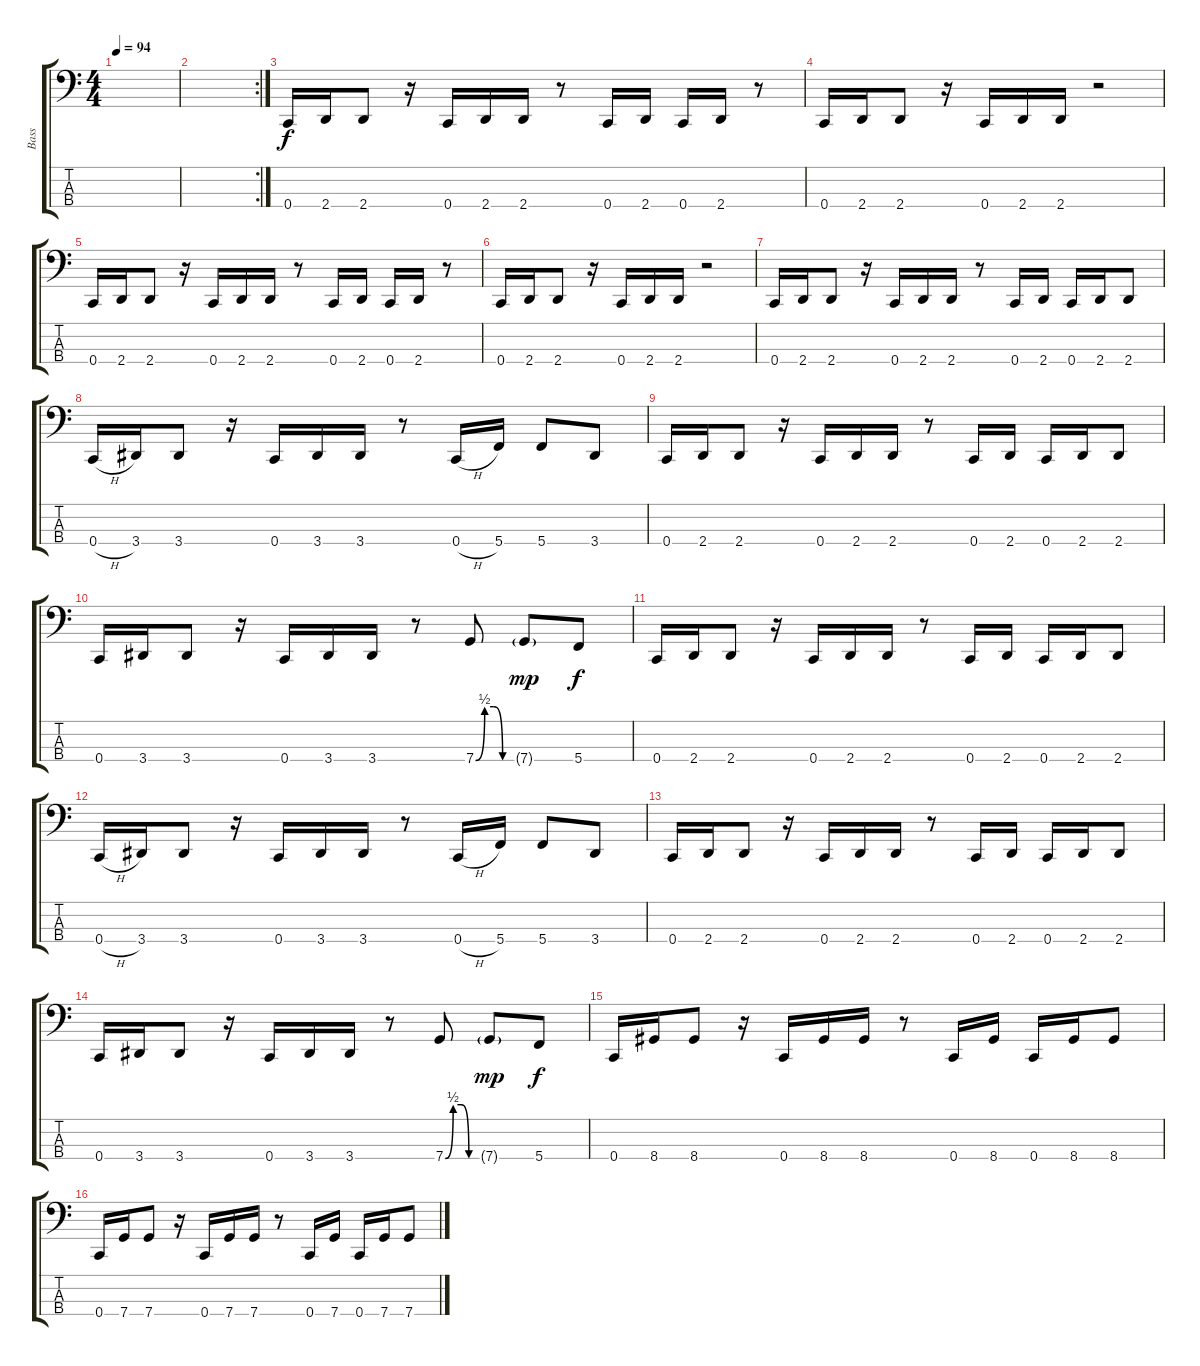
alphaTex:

\track ("Bass" "Bass") {instrument electricbassfinger}
\staff {score tabs}
\tuning (F2 C2 G2 C1) {hide}
\ts (4 4)
\tempo 94
\clef f4
\ks c
|
\rc 2
|
0.4.16 2.4.16 2.4.8 r.16 0.4.16 2.4.16 2.4.16 r.8 0.4.16 2.4.16 0.4.16 2.4.16 r.8 |
0.4.16 2.4.16 2.4.8 r.16 0.4.16 2.4.16 2.4.16 r.2 |
0.4.16 2.4.16 2.4.8 r.16 0.4.16 2.4.16 2.4.16 r.8 0.4.16 2.4.16 0.4.16 2.4.16 r.8 |
0.4.16 2.4.16 2.4.8 r.16 0.4.16 2.4.16 2.4.16 r.2 |
0.4.16 2.4.16 2.4.8 r.16 0.4.16 2.4.16 2.4.16 r.8 0.4.16 2.4.16 0.4.16 2.4.16 2.4.8 |
0.4{h}.16 3.4.16 3.4.8 r.16 0.4.16 3.4.16 3.4.16 r.8 0.4{h}.16 5.4.16 5.4.8 3.4.8 |
0.4.16 2.4.16 2.4.8 r.16 0.4.16 2.4.16 2.4.16 r.8 0.4.16 2.4.16 0.4.16 2.4.16 2.4.8 |
0.4.16 3.4.16 3.4.8 r.16 0.4.16 3.4.16 3.4.16 r.8 7.4{be (custom 0 0 15 2 30 2 45 0 60 0)}.8 7.4{g}.8{dy mp} 5.4.8{dy f} |
0.4.16 2.4.16 2.4.8 r.16 0.4.16 2.4.16 2.4.16 r.8 0.4.16 2.4.16 0.4.16 2.4.16 2.4.8 |
0.4{h}.16 3.4.16 3.4.8 r.16 0.4.16 3.4.16 3.4.16 r.8 0.4{h}.16 5.4.16 5.4.8 3.4.8 |
0.4.16 2.4.16 2.4.8 r.16 0.4.16 2.4.16 2.4.16 r.8 0.4.16 2.4.16 0.4.16 2.4.16 2.4.8 |
0.4.16 3.4.16 3.4.8 r.16 0.4.16 3.4.16 3.4.16 r.8 7.4{be (custom 0 0 15 2 30 2 45 0 60 0)}.8 7.4{g}.8{dy mp} 5.4.8{dy f} |
0.4.16 8.4.16 8.4.8 r.16 0.4.16 8.4.16 8.4.16 r.8 0.4.16 8.4.16 0.4.16 8.4.16 8.4.8 |
0.4.16 7.4.16 7.4.8 r.16 0.4.16 7.4.16 7.4.16 r.8 0.4.16 7.4.16 0.4.16 7.4.16 7.4.8
